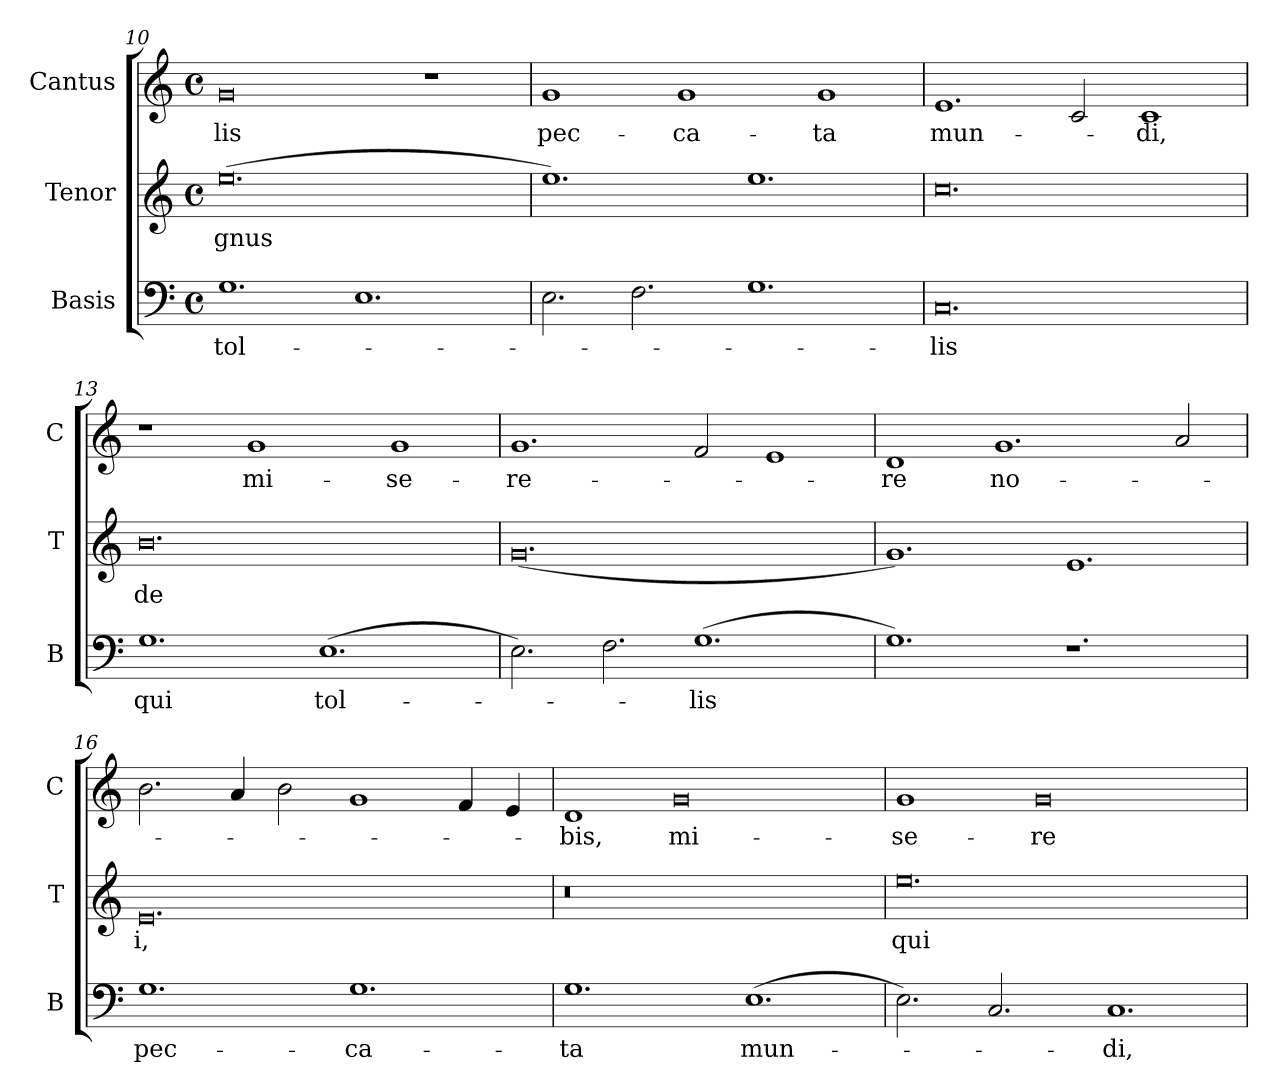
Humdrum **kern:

**kern	**text	**kern	**text	**kern	**text
*part3	*part3	*part2	*part2	*part1	*part1
*staff3	*staff3	*staff2	*staff2	*staff1	*staff1
*I"Basis	*	*I"Tenor	*	*I"Cantus	*
*I'B	*	*I'T	*	*I'C	*
*clefF4	*	*clefG2	*	*clefG2	*
*k[]	*	*k[]	*	*k[]	*
*M4/4	*	*M4/4	*	*M4/4	*
*met(c)	*	*met(c)	*	*met(c)	*
=10	=10	=10	=10	=10	=10
1.G	tol-	(>0.ee	-gnus	0g	-lis
1.E	.	.	.	.	.
.	.	.	.	1r	.
=11	=11	=11	=11	=11	=11
2.E\	.	1.ee)	.	1g	pec-
2.F\	.	.	.	.	.
.	.	.	.	1g	-ca-
1.G	.	1.ee	.	.	.
.	.	.	.	1g	-ta
!!LO:LB:g=z
=12	=12	=12	=12	=12	=12
0.C	-lis	0.cc	.	1.e	mun-
.	.	.	.	2c/	.
.	.	.	.	1c	-di,
=13	=13	=13	=13	=13	=13
1.G	qui	0.b	de	1r	.
.	.	.	.	1g	mi-
(>1.E	tol-	.	.	.	.
.	.	.	.	1g	-se-
=14	=14	=14	=14	=14	=14
2.E\)	.	(<0.g	.	1.g	-re-
2.F\	.	.	.	.	.
(>1.G	-lis	.	.	2f/	.
.	.	.	.	1e	.
=15	=15	=15	=15	=15	=15
1.G)	.	1.g)	.	1d	-re
.	.	.	.	1.g	no-
1.r	.	1.e	.	.	.
.	.	.	.	2a/	.
=16	=16	=16	=16	=16	=16
1.G	pec-	0.e	i,	2.b\	.
.	.	.	.	4a/	.
.	.	.	.	2b\	.
1.G	-ca-	.	.	1g	.
.	.	.	.	4f/	.
.	.	.	.	4e/	.
!!LO:LB:g=z
=17	=17	=17	=17	=17	=17
1.G	-ta	0.r	.	1d	-bis,
.	.	.	.	0g	mi-
(>1.E	mun-	.	.	.	.
=18	=18	=18	=18	=18	=18
2.E\)	.	0.ee	qui	1g	-se-
2.C/	.	.	.	.	.
.	.	.	.	0g	-re-
1.C	-di,	.	.	.	.
=	=	=	=	=	=
*-	*-	*-	*-	*-	*-
